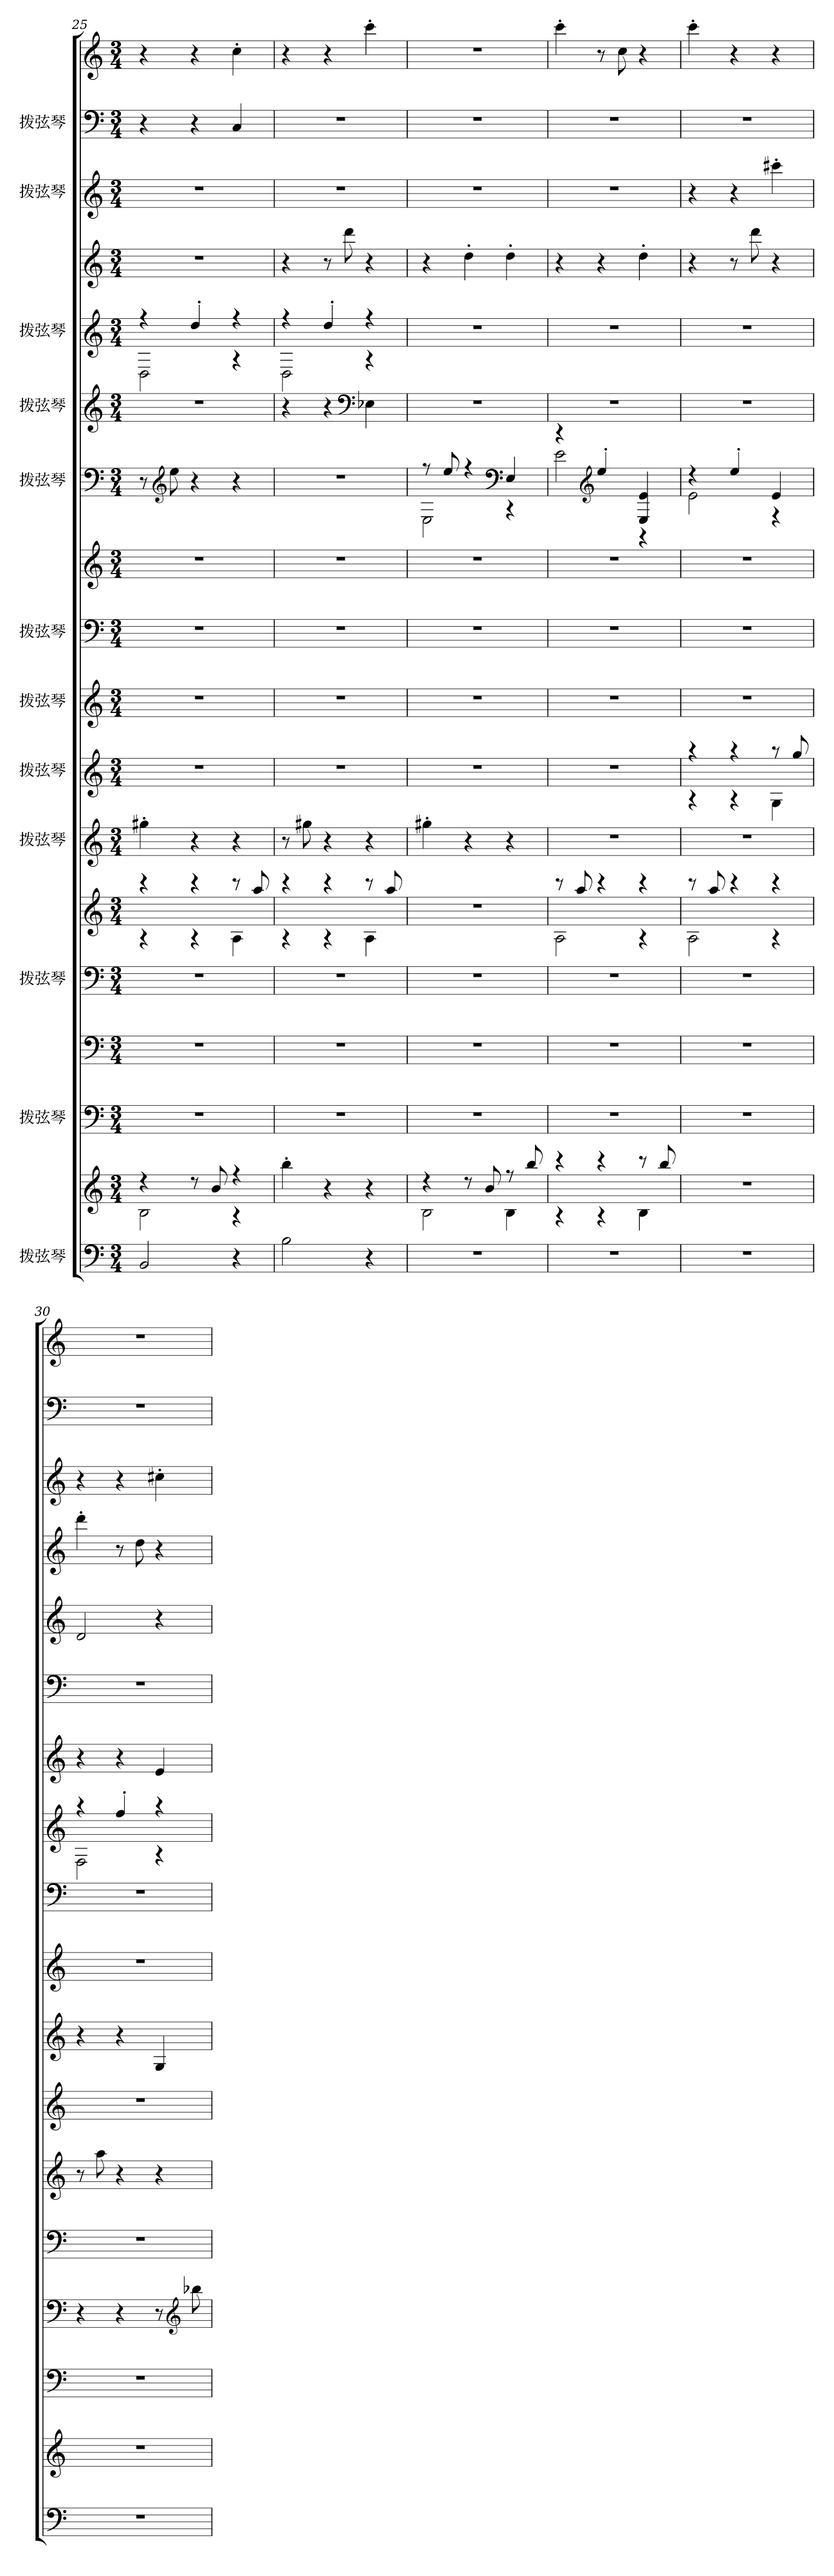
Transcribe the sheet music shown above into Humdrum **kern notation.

**kern	**kern	**kern	**kern	**kern	**kern	**kern	**kern	**kern	**kern	**kern	**kern	**kern	**kern	**kern	**kern	**kern	**kern
*part12	*part12	*part11	*part11	*part10	*part10	*part9	*part8	*part7	*part6	*part6	*part5	*part4	*part3	*part3	*part2	*part1	*part1
*staff18	*staff17	*staff16	*staff15	*staff14	*staff13	*staff12	*staff11	*staff10	*staff9	*staff8	*staff7	*staff6	*staff5	*staff4	*staff3	*staff2	*staff1
*I"拨弦琴	*	*I"拨弦琴	*	*I"拨弦琴	*	*I"拨弦琴	*I"拨弦琴	*I"拨弦琴	*I"拨弦琴	*	*I"拨弦琴	*I"拨弦琴	*I"拨弦琴	*	*I"拨弦琴	*I"拨弦琴	*
*clefF4	*clefG2	*clefF4	*clefF4	*clefF4	*clefG2	*clefG2	*clefG2	*clefG2	*clefF4	*clefG2	*clefF4	*clefG2	*clefG2	*clefG2	*clefG2	*clefF4	*clefG2
*k[]	*k[]	*k[]	*k[]	*k[]	*k[]	*k[]	*k[]	*k[]	*k[]	*k[]	*k[]	*k[]	*k[]	*k[]	*k[]	*k[]	*k[]
*M3/4	*M3/4	*M3/4	*M3/4	*M3/4	*M3/4	*M3/4	*M3/4	*M3/4	*M3/4	*M3/4	*M3/4	*M3/4	*M3/4	*M3/4	*M3/4	*M3/4	*M3/4
=25	=25	=25	=25	=25	=25	=25	=25	=25	=25	=25	=25	=25	=25	=25	=25	=25	=25
*	*^	*	*	*	*^	*	*	*	*	*	*	*	*^	*	*	*	*
2BB/	4r	2B\	2.r	2.r	2.r	4r	4r	4gg#X'\	2.r	2.r	2.r	2.r	8r	2.r	4r	2D\	2.r	2.r	4r	4r
*	*	*	*	*	*	*	*	*	*	*	*	*	*clefG2	*	*	*	*	*	*	*
.	.	.	.	.	.	.	.	.	.	.	.	.	8ee\	.	.	.	.	.	.	.
.	8r	.	.	.	.	4r	4r	4r	.	.	.	.	4r	.	4dd'/	.	.	.	4r	4r
.	8b/	.	.	.	.	.	.	.	.	.	.	.	.	.	.	.	.	.	.	.
4r	4r	4r	.	.	.	8r	4A\	4r	.	.	.	.	4r	.	4r	4r	.	.	4C/	4cc'\
.	.	.	.	.	.	8aa/	.	.	.	.	.	.	.	.	.	.	.	.	.	.
*	*v	*v	*	*	*	*	*	*	*	*	*	*	*	*	*	*	*	*	*	*
=26	=26	=26	=26	=26	=26	=26	=26	=26	=26	=26	=26	=26	=26	=26	=26	=26	=26	=26	=26
2B\	4bb'\	2.r	2.r	2.r	4r	4r	8r	2.r	2.r	2.r	2.r	2.r	4r	4r	2D\	4r	2.r	2.r	4r
.	.	.	.	.	.	.	8gg#X\	.	.	.	.	.	.	.	.	.	.	.	.
.	4r	.	.	.	4r	4r	4r	.	.	.	.	.	4r	4dd'/	.	8r	.	.	4r
.	.	.	.	.	.	.	.	.	.	.	.	.	.	.	.	8ddd\	.	.	.
*	*	*	*	*	*	*	*	*	*	*	*	*	*clefF4	*	*	*	*	*	*
4r	4r	.	.	.	8r	4A\	4r	.	.	.	.	.	4E-X\	4r	4r	4r	.	.	4ccc'\
.	.	.	.	.	8aa/	.	.	.	.	.	.	.	.	.	.	.	.	.	.
*	*	*	*	*	*v	*v	*	*	*	*	*	*	*	*v	*v	*	*	*	*
=27	=27	=27	=27	=27	=27	=27	=27	=27	=27	=27	=27	=27	=27	=27	=27	=27	=27
*	*^	*	*	*	*	*	*	*	*	*	*^	*	*	*	*	*	*
2.r	4r	2B\	2.r	2.r	2.r	2.r	4gg#X'\	2.r	2.r	2.r	2.r	8r	2E\	2.r	2.r	4r	2.r	2.r	2.r
.	.	.	.	.	.	.	.	.	.	.	.	8ee/	.	.	.	.	.	.	.
.	8r	.	.	.	.	.	4r	.	.	.	.	4r	.	.	.	4dd'\	.	.	.
.	8b/	.	.	.	.	.	.	.	.	.	.	.	.	.	.	.	.	.	.
*	*	*	*	*	*	*	*	*	*	*	*	*clefF4	*	*	*	*	*	*	*
.	8r	4B\	.	.	.	.	4r	.	.	.	.	4E/	4r	.	.	4dd'\	.	.	.
.	8bb/	.	.	.	.	.	.	.	.	.	.	.	.	.	.	.	.	.	.
!!LO:PB:g=z
=28	=28	=28	=28	=28	=28	=28	=28	=28	=28	=28	=28	=28	=28	=28	=28	=28	=28	=28	=28
*	*	*	*	*	*	*^	*	*	*	*	*	*	*	*	*	*	*	*	*
2.r	4r	4r	2.r	2.r	2.r	8r	2A\	2.r	2.r	2.r	2.r	2.r	4r	2e\	2.r	2.r	4r	2.r	2.r	4ccc'\
.	.	.	.	.	.	8aa/	.	.	.	.	.	.	.	.	.	.	.	.	.	.
*	*	*	*	*	*	*	*	*	*	*	*	*	*clefG2	*	*	*	*	*	*	*
.	4r	4r	.	.	.	4r	.	.	.	.	.	.	4ee'/	.	.	.	4r	.	.	8r
.	.	.	.	.	.	.	.	.	.	.	.	.	.	.	.	.	.	.	.	8cc\
.	8r	4B\	.	.	.	4r	4r	.	.	.	.	.	4E/ 4e/	4r	.	.	4dd'\	.	.	4r
.	8bb/	.	.	.	.	.	.	.	.	.	.	.	.	.	.	.	.	.	.	.
*	*v	*v	*	*	*	*	*	*	*	*	*	*	*	*	*	*	*	*	*	*
=29	=29	=29	=29	=29	=29	=29	=29	=29	=29	=29	=29	=29	=29	=29	=29	=29	=29	=29	=29
*	*	*	*	*	*	*	*	*^	*	*	*	*	*	*	*	*	*	*	*
2.r	2.r	2.r	2.r	2.r	8r	2A\	2.r	4r	4r	2.r	2.r	2.r	4r	2e\	2.r	2.r	4r	4r	2.r	4ccc'\
.	.	.	.	.	8aa/	.	.	.	.	.	.	.	.	.	.	.	.	.	.	.
.	.	.	.	.	4r	.	.	4r	4r	.	.	.	4ee'/	.	.	.	8r	4r	.	4r
.	.	.	.	.	.	.	.	.	.	.	.	.	.	.	.	.	8ddd\	.	.	.
.	.	.	.	.	4r	4r	.	8r	4G\	.	.	.	4e/	4r	.	.	4r	4ccc#X'\	.	4r
.	.	.	.	.	.	.	.	8gg/	.	.	.	.	.	.	.	.	.	.	.	.
*	*	*	*	*	*v	*v	*	*v	*v	*	*	*	*v	*v	*	*	*	*	*	*
=30	=30	=30	=30	=30	=30	=30	=30	=30	=30	=30	=30	=30	=30	=30	=30	=30	=30
*	*	*	*	*	*	*	*	*	*	*^	*	*	*	*	*	*	*
2.r	2.r	2.r	4r	2.r	8r	2.r	4r	2.r	2.r	4r	2F\	4r	2.r	2d/	4ddd'\	4r	2.r	2.r
.	.	.	.	.	8aa\	.	.	.	.	.	.	.	.	.	.	.	.	.
.	.	.	4r	.	4r	.	4r	.	.	4ff'/	.	4r	.	.	8r	4r	.	.
.	.	.	.	.	.	.	.	.	.	.	.	.	.	.	8dd\	.	.	.
.	.	.	8r	.	4r	.	4G/	.	.	4r	4r	4e/	.	4r	4r	4cc#X'\	.	.
*	*	*	*clefG2	*	*	*	*	*	*	*	*	*	*	*	*	*	*	*
.	.	.	8bb-X\	.	.	.	.	.	.	.	.	.	.	.	.	.	.	.
*	*	*	*	*	*	*	*	*	*	*v	*v	*	*	*	*	*	*	*
=	=	=	=	=	=	=	=	=	=	=	=	=	=	=	=	=	=
*-	*-	*-	*-	*-	*-	*-	*-	*-	*-	*-	*-	*-	*-	*-	*-	*-	*-
